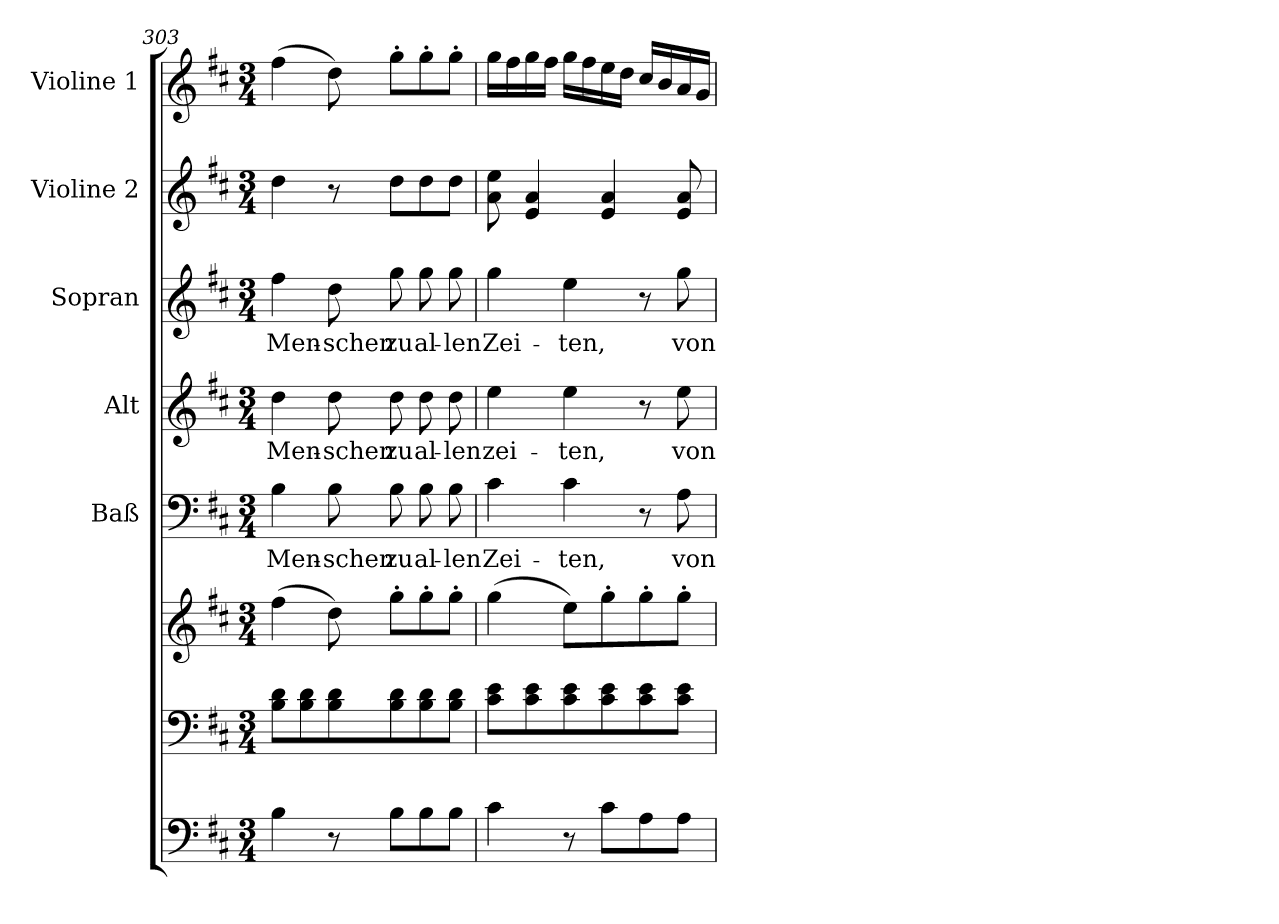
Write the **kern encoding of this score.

**kern	**kern	**kern	**kern	**text	**kern	**text	**kern	**text	**kern	**kern
*part7	*part6	*part6	*part5	*part5	*part4	*part4	*part3	*part3	*part2	*part1
*staff8	*staff7	*staff6	*staff5	*staff5	*staff4	*staff4	*staff3	*staff3	*staff2	*staff1
*	*	*	*I"Baß	*	*I"Alt	*	*I"Sopran	*	*I"Violine 2	*I"Violine 1
*	*	*	*	*	*	*	*	*	*I'Vln	*I'Vln
*clefF4	*clefF4	*clefG2	*clefF4	*	*clefG2	*	*clefG2	*	*clefG2	*clefG2
*ITrd7c12	*	*	*	*	*	*	*	*	*	*
*k[f#c#]	*k[f#c#]	*k[f#c#]	*k[f#c#]	*	*k[f#c#]	*	*k[f#c#]	*	*k[f#c#]	*k[f#c#]
*D:	*D:	*D:	*D:	*	*D:	*	*D:	*	*D:	*D:
*M3/4	*M3/4	*M3/4	*M3/4	*	*M3/4	*	*M3/4	*	*M3/4	*M3/4
=303	=303	=303	=303	=303	=303	=303	=303	=303	=303	=303
!	!	!	!	!LO:LY:b	!	!LO:LY:b	!	!LO:LY:b	!	!
4BB\	8B\ 8d\L	(>4ff#\	4B\	Men-	4dd\	Men-	4ff#\	Men-	4dd\	(>4ff#\
.	8B\ 8d\	.	.	.	.	.	.	.	.	.
!	!	!	!	!LO:LY:b	!	!LO:LY:b	!	!LO:LY:b	!	!
8r	8B\ 8d\	8dd\)	8B\	-schen	8dd\	-schen	8dd\	-schen	8r	8dd\)
!	!	!	!	!LO:LY:b	!	!LO:LY:b	!	!LO:LY:b	!	!
8BB\L	8B\ 8d\	8gg'>\L	8B\	zu	8dd\	zu	8gg\	zu	8dd\L	8gg'>\L
!	!	!	!	!LO:LY:b	!	!LO:LY:b	!	!LO:LY:b	!	!
8BB\	8B\ 8d\	8gg'>\	8B\	al-	8dd\	al-	8gg\	al-	8dd\	8gg'>\
!	!	!	!	!LO:LY:b	!	!LO:LY:b	!	!LO:LY:b	!	!
8BB\J	8B\ 8d\J	8gg'>\J	8B\	-len	8dd\	-len	8gg\	-len	8dd\J	8gg'>\J
=304	=304	=304	=304	=304	=304	=304	=304	=304	=304	=304
!	!	!	!	!LO:LY:b	!	!LO:LY:b	!	!LO:LY:b	!	!
4C#\	8c#\ 8e\L	(>4gg\	4c#\	Zei-	4ee\	zei-	4gg\	Zei-	8a\ 8ee\	16gg\LL
.	.	.	.	.	.	.	.	.	.	16ff#\
.	8c#\ 8e\	.	.	.	.	.	.	.	4e/ 4a/	16gg\
.	.	.	.	.	.	.	.	.	.	16ff#\JJ
!	!	!	!	!LO:LY:b	!	!LO:LY:b	!	!LO:LY:b	!	!
8r	8c#\ 8e\	8ee\L)	4c#\	-ten,	4ee\	-ten,	4ee\	-ten,	.	16gg\LL
.	.	.	.	.	.	.	.	.	.	16ff#\
8C#\L	8c#\ 8e\	8gg'>\	.	.	.	.	.	.	4e/ 4a/	16ee\
.	.	.	.	.	.	.	.	.	.	16dd\JJ
8AA\	8c#\ 8e\	8gg'>\	8r	.	8r	.	8r	.	.	16cc#/LL
.	.	.	.	.	.	.	.	.	.	16b/
!	!	!	!	!LO:LY:b	!	!LO:LY:b	!	!LO:LY:b	!	!
8AA\J	8c#\ 8e\J	8gg'>\J	8A\	von	8ee\	von	8gg\	von	8e/ 8a/	16a/
.	.	.	.	.	.	.	.	.	.	16g/JJ
=	=	=	=	=	=	=	=	=	=	=
*-	*-	*-	*-	*-	*-	*-	*-	*-	*-	*-
